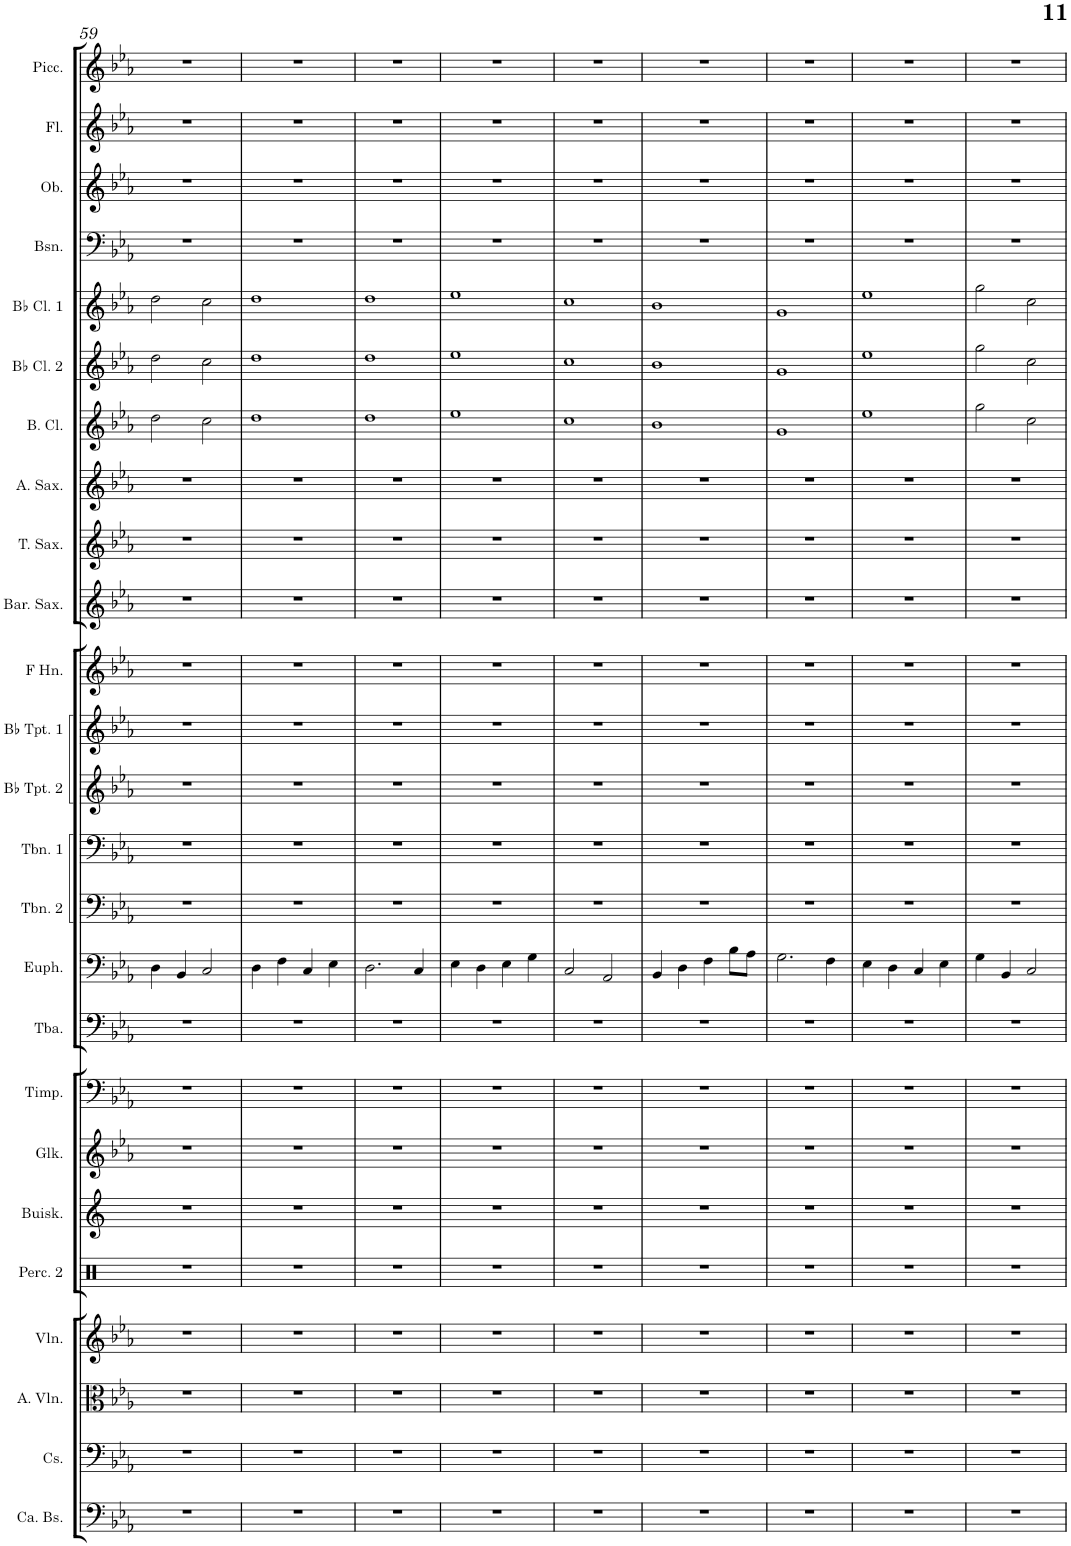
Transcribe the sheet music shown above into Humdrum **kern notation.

**kern	**kern	**kern	**kern	**kern	**kern	**kern	**kern	**kern	**kern	**kern	**kern	**kern	**kern	**kern	**kern	**kern	**kern	**kern	**kern	**kern	**kern	**kern	**kern	**kern
*part25	*part24	*part23	*part22	*part21	*part20	*part19	*part18	*part17	*part16	*part15	*part14	*part13	*part12	*part11	*part10	*part9	*part8	*part7	*part6	*part5	*part4	*part3	*part2	*part1
*staff25	*staff24	*staff23	*staff22	*staff21	*staff20	*staff19	*staff18	*staff17	*staff16	*staff15	*staff14	*staff13	*staff12	*staff11	*staff10	*staff9	*staff8	*staff7	*staff6	*staff5	*staff4	*staff3	*staff2	*staff1
*I"Contrabas	*I"Violoncellos	*I"Altviolen	*I"Violen	*I"Percussion 2	*I"Buisklokken	*I"Glockenspiel	*I"Timpani	*I"Tuba	*I"Euphonium	*I"Trombone 2	*I"Trombone 1	*I"Bb Trumpet 2	*I"Bb Trumpet 1	*I"Horn in F	*I"Baritone Saxophone	*I"Tenor Saxophone	*I"Alto Saxophone	*I"Bass Clarinet	*I"Bb Clarinet 2	*I"Bb Clarinet 1	*I"Bassoon	*I"Oboe	*I"Flute	*I"Piccolo
*I'Ca. Bs.	*	*I'A. Vln.	*I'Vln.	*I'Perc. 2	*I'Buisk.	*I'Glk.	*I'Timp.	*I'Tba.	*I'Euph.	*I'Tbn. 2	*I'Tbn. 1	*I'Bb Tpt. 2	*I'Bb Tpt. 1	*	*I'Bar. Sax.	*I'T. Sax.	*I'A. Sax.	*I'B. Cl.	*I'Bb Cl. 2	*I'Bb Cl. 1	*I'Bsn.	*I'Ob.	*I'Fl.	*I'Picc.
!!LO:PB:g=z
*clefF4	*clefF4	*clefC3	*clefG2	*clefX	*clefG2	*clefG2	*clefF4	*clefF4	*clefF4	*clefF4	*clefF4	*clefG2	*clefG2	*clefG2	*clefG2	*clefG2	*clefG2	*clefG2	*clefG2	*clefG2	*clefF4	*clefG2	*clefG2	*clefG2
*Trd7c12	*	*	*	*	*	*Trd-14c-24	*	*	*	*	*	*Trd1c2	*Trd1c2	*Trd4c7	*Trd7c12	*Trd7c12	*Trd5c9	*Trd7c12	*Trd1c2	*Trd1c2	*	*	*	*Trd-7c-12
*k[b-e-a-]	*k[b-e-a-]	*k[b-e-a-]	*k[b-e-a-]	*k[]	*k[b-e-a-]	*k[b-e-a-]	*k[b-e-a-]	*k[b-e-a-]	*k[b-e-a-]	*k[b-e-a-]	*k[b-e-a-]	*k[b-e-a-]	*k[b-e-a-]	*k[b-e-a-]	*k[b-e-a-]	*k[b-e-a-]	*k[b-e-a-]	*k[b-e-a-]	*k[b-e-a-]	*k[b-e-a-]	*k[b-e-a-]	*k[b-e-a-]	*k[b-e-a-]	*k[b-e-a-]
*M4/4	*M4/4	*M4/4	*M4/4	*M4/4	*M4/4	*M4/4	*M4/4	*M4/4	*M4/4	*M4/4	*M4/4	*M4/4	*M4/4	*M4/4	*M4/4	*M4/4	*M4/4	*M4/4	*M4/4	*M4/4	*M4/4	*M4/4	*M4/4	*M4/4
=59	=59	=59	=59	=59	=59	=59	=59	=59	=59	=59	=59	=59	=59	=59	=59	=59	=59	=59	=59	=59	=59	=59	=59	=59
1r	1r	1r	1r	1r	1r	1r	1r	1r	4D\	1r	1r	1r	1r	1r	1r	1r	1r	2dd\	2dd\	2dd\	1r	1r	1r	1r
.	.	.	.	.	.	.	.	.	4BB-/	.	.	.	.	.	.	.	.	.	.	.	.	.	.	.
.	.	.	.	.	.	.	.	.	2C/	.	.	.	.	.	.	.	.	2cc\	2cc\	2cc\	.	.	.	.
=60	=60	=60	=60	=60	=60	=60	=60	=60	=60	=60	=60	=60	=60	=60	=60	=60	=60	=60	=60	=60	=60	=60	=60	=60
1r	1r	1r	1r	1r	1r	1r	1r	1r	4D\	1r	1r	1r	1r	1r	1r	1r	1r	1dd	1dd	1dd	1r	1r	1r	1r
.	.	.	.	.	.	.	.	.	4F\	.	.	.	.	.	.	.	.	.	.	.	.	.	.	.
.	.	.	.	.	.	.	.	.	4C/	.	.	.	.	.	.	.	.	.	.	.	.	.	.	.
.	.	.	.	.	.	.	.	.	4E-\	.	.	.	.	.	.	.	.	.	.	.	.	.	.	.
=61	=61	=61	=61	=61	=61	=61	=61	=61	=61	=61	=61	=61	=61	=61	=61	=61	=61	=61	=61	=61	=61	=61	=61	=61
1r	1r	1r	1r	1r	1r	1r	1r	1r	2.D\	1r	1r	1r	1r	1r	1r	1r	1r	1dd	1dd	1dd	1r	1r	1r	1r
.	.	.	.	.	.	.	.	.	4C/	.	.	.	.	.	.	.	.	.	.	.	.	.	.	.
=62	=62	=62	=62	=62	=62	=62	=62	=62	=62	=62	=62	=62	=62	=62	=62	=62	=62	=62	=62	=62	=62	=62	=62	=62
1r	1r	1r	1r	1r	1r	1r	1r	1r	4E-\	1r	1r	1r	1r	1r	1r	1r	1r	1ee-	1ee-	1ee-	1r	1r	1r	1r
.	.	.	.	.	.	.	.	.	4D\	.	.	.	.	.	.	.	.	.	.	.	.	.	.	.
.	.	.	.	.	.	.	.	.	4E-\	.	.	.	.	.	.	.	.	.	.	.	.	.	.	.
.	.	.	.	.	.	.	.	.	4G\	.	.	.	.	.	.	.	.	.	.	.	.	.	.	.
=63	=63	=63	=63	=63	=63	=63	=63	=63	=63	=63	=63	=63	=63	=63	=63	=63	=63	=63	=63	=63	=63	=63	=63	=63
1r	1r	1r	1r	1r	1r	1r	1r	1r	2C/	1r	1r	1r	1r	1r	1r	1r	1r	1cc	1cc	1cc	1r	1r	1r	1r
.	.	.	.	.	.	.	.	.	2AA-/	.	.	.	.	.	.	.	.	.	.	.	.	.	.	.
=64	=64	=64	=64	=64	=64	=64	=64	=64	=64	=64	=64	=64	=64	=64	=64	=64	=64	=64	=64	=64	=64	=64	=64	=64
1r	1r	1r	1r	1r	1r	1r	1r	1r	4BB-/	1r	1r	1r	1r	1r	1r	1r	1r	1b-	1b-	1b-	1r	1r	1r	1r
.	.	.	.	.	.	.	.	.	4D\	.	.	.	.	.	.	.	.	.	.	.	.	.	.	.
.	.	.	.	.	.	.	.	.	4F\	.	.	.	.	.	.	.	.	.	.	.	.	.	.	.
.	.	.	.	.	.	.	.	.	8B-\L	.	.	.	.	.	.	.	.	.	.	.	.	.	.	.
.	.	.	.	.	.	.	.	.	8A-\J	.	.	.	.	.	.	.	.	.	.	.	.	.	.	.
=65	=65	=65	=65	=65	=65	=65	=65	=65	=65	=65	=65	=65	=65	=65	=65	=65	=65	=65	=65	=65	=65	=65	=65	=65
1r	1r	1r	1r	1r	1r	1r	1r	1r	2.G\	1r	1r	1r	1r	1r	1r	1r	1r	1g	1g	1g	1r	1r	1r	1r
.	.	.	.	.	.	.	.	.	4F\	.	.	.	.	.	.	.	.	.	.	.	.	.	.	.
=66	=66	=66	=66	=66	=66	=66	=66	=66	=66	=66	=66	=66	=66	=66	=66	=66	=66	=66	=66	=66	=66	=66	=66	=66
1r	1r	1r	1r	1r	1r	1r	1r	1r	4E-\	1r	1r	1r	1r	1r	1r	1r	1r	1ee-	1ee-	1ee-	1r	1r	1r	1r
.	.	.	.	.	.	.	.	.	4D\	.	.	.	.	.	.	.	.	.	.	.	.	.	.	.
.	.	.	.	.	.	.	.	.	4C/	.	.	.	.	.	.	.	.	.	.	.	.	.	.	.
.	.	.	.	.	.	.	.	.	4E-\	.	.	.	.	.	.	.	.	.	.	.	.	.	.	.
=67	=67	=67	=67	=67	=67	=67	=67	=67	=67	=67	=67	=67	=67	=67	=67	=67	=67	=67	=67	=67	=67	=67	=67	=67
1r	1r	1r	1r	1r	1r	1r	1r	1r	4G\	1r	1r	1r	1r	1r	1r	1r	1r	2gg\	2gg\	2gg\	1r	1r	1r	1r
.	.	.	.	.	.	.	.	.	4BB-/	.	.	.	.	.	.	.	.	.	.	.	.	.	.	.
.	.	.	.	.	.	.	.	.	2C/	.	.	.	.	.	.	.	.	2cc\	2cc\	2cc\	.	.	.	.
=	=	=	=	=	=	=	=	=	=	=	=	=	=	=	=	=	=	=	=	=	=	=	=	=
*-	*-	*-	*-	*-	*-	*-	*-	*-	*-	*-	*-	*-	*-	*-	*-	*-	*-	*-	*-	*-	*-	*-	*-	*-
